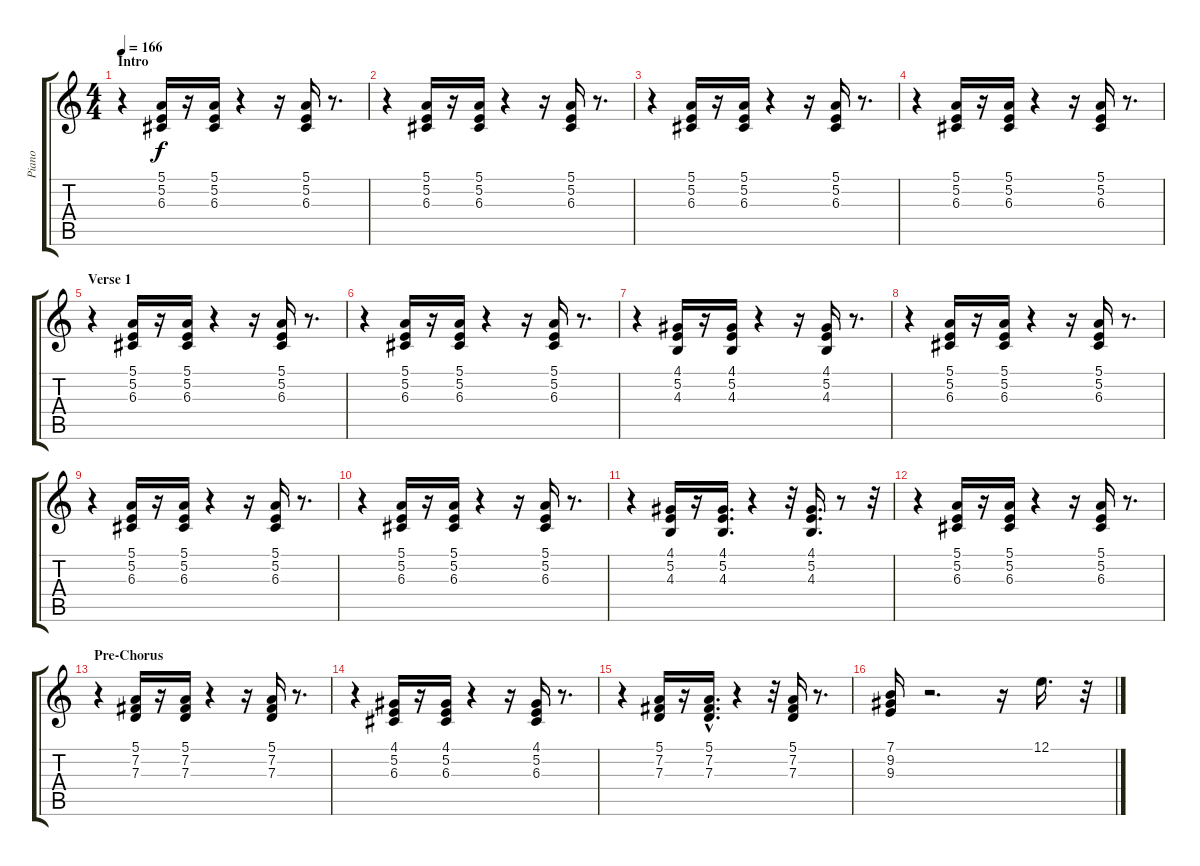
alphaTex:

\track ("Piano" "Piano") {instrument acousticgrandpiano}
\staff {score tabs}
\tuning (E4 B3 G3 D3 A2 E2) {hide}
\ts (4 4)
\section ("" "Intro")
\tempo 166
\clef g2
\ks c
r.4{dy f instrument acousticgrandpiano} (5.1 5.2 6.3).16 r.16 (5.1 5.2 6.3).16 r.4 r.16 (5.1 5.2 6.3).16 r.8{d} |
r.4 (5.1 5.2 6.3).16 r.16 (5.1 5.2 6.3).16 r.4 r.16 (5.1 5.2 6.3).16 r.8{d} |
r.4 (5.1 5.2 6.3).16 r.16 (5.1 5.2 6.3).16 r.4 r.16 (5.1 5.2 6.3).16 r.8{d} |
r.4 (5.1 5.2 6.3).16 r.16 (5.1 5.2 6.3).16 r.4 r.16 (5.1 5.2 6.3).16 r.8{d} |
\section ("" "Verse 1")
r.4 (5.1 5.2 6.3).16 r.16 (5.1 5.2 6.3).16 r.4 r.16 (5.1 5.2 6.3).16 r.8{d} |
r.4 (5.1 5.2 6.3).16 r.16 (5.1 5.2 6.3).16 r.4 r.16 (5.1 5.2 6.3).16 r.8{d} |
r.4 (4.1 5.2 4.3).16 r.16 (4.1 5.2 4.3).16 r.4 r.16 (4.1 5.2 4.3).16 r.8{d} |
r.4 (5.1 5.2 6.3).16 r.16 (5.1 5.2 6.3).16 r.4 r.16 (5.1 5.2 6.3).16 r.8{d} |
r.4 (5.1 5.2 6.3).16 r.16 (5.1 5.2 6.3).16 r.4 r.16 (5.1 5.2 6.3).16 r.8{d} |
r.4 (5.1 5.2 6.3).16 r.16 (5.1 5.2 6.3).16 r.4 r.16 (5.1 5.2 6.3).16 r.8{d} |
r.4 (4.1 5.2 4.3).16 r.16 (4.1 5.2 4.3).16{d} r.4 r.32 (4.1 5.2 4.3).16{d} r.8 r.32 |
r.4 (5.1 5.2 6.3).16 r.16 (5.1 5.2 6.3).16 r.4 r.16 (5.1 5.2 6.3).16 r.8{d} |
\section ("" "Pre-Chorus")
r.4 (5.1 7.2 7.3).16 r.16 (5.1 7.2 7.3).16 r.4 r.16 (5.1 7.2 7.3).16 r.8{d} |
r.4 (4.1 5.2 6.3).16 r.16 (4.1 5.2 6.3).16 r.4 r.16 (4.1 5.2 6.3).16 r.8{d} |
r.4 (5.1 7.2 7.3).16 r.16 (5.1 7.2{hac} 7.3).16{d} r.4 r.32 (5.1 7.2 7.3).16 r.8{d} |
(7.1 9.2 9.3).16 r.2{d} r.16 12.1.16{d} r.32
